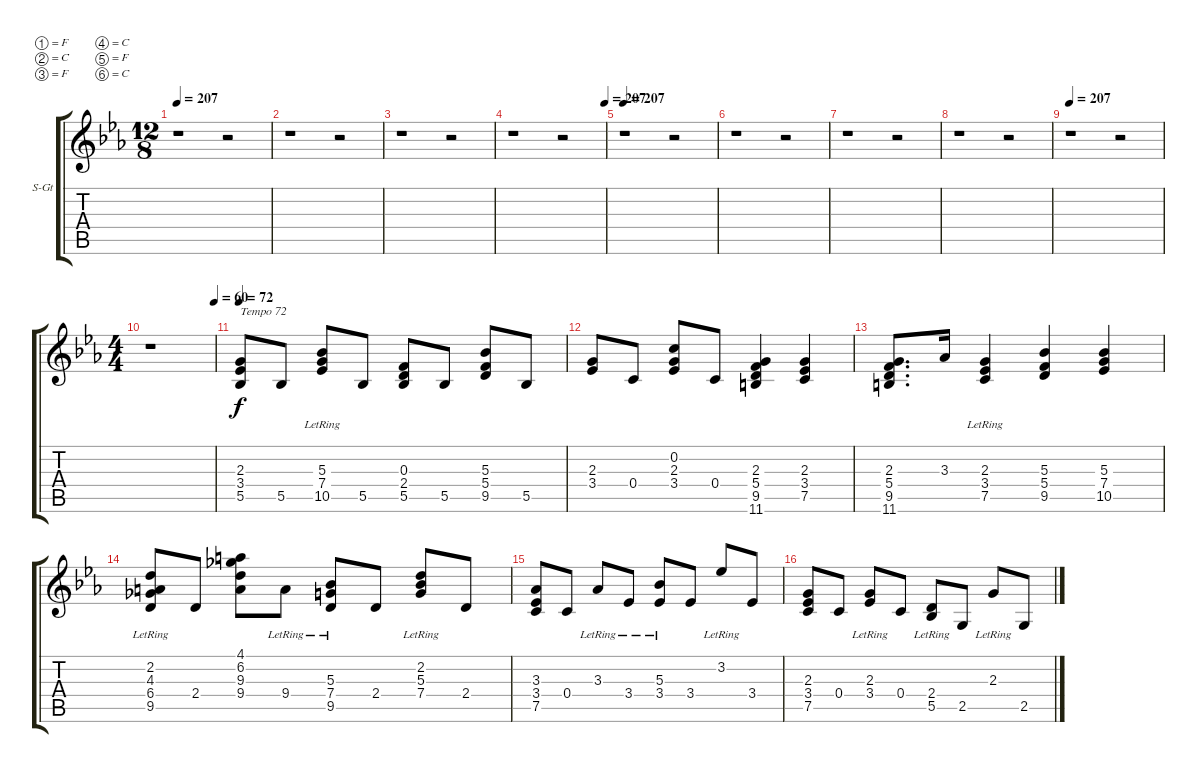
\bracketExtendMode groupsimilarinstruments
\firstSystemTrackNameOrientation horizontal
\otherSystemsTrackNameOrientation horizontal
\track ("Piano (RH) [Print]" "S-Gt") {instrument brightacousticpiano}
\staff {score tabs}
\tuning (F4 C4 F3 C3 F2 C2)
\displaytranspose 12
\ts (12 8)
\tempo 207
\clef g2
\ks eb
r.1{dy f} r.2 |
r.1 r.2 |
r.1 r.2 |
\tempo (207 1)
r.1 r.2 |
\tempo 207
r.1 r.2 |
r.1 r.2 |
r.1 r.2 |
r.1 r.2 |
\tempo 207
r.1 r.2 |
\ts (4 4)
\tempo (60 1)
r.1 |
\tempo 72
(2.3 3.4 5.5).8{txt "Tempo 72"} 5.5.8 (5.3 7.4{lr} 10.5{lr}).8 5.5.8 (0.3 2.4 5.5).8 5.5.8 (5.3 5.4 9.5).8 5.5.8 |
(2.3 3.4).8 0.4.8 (0.2 2.3 3.4).8 0.4.8 (2.3 5.4 9.5 11.6).4 (2.3 3.4 7.5).4 |
(2.3 5.4 9.5 11.6).8{d} 3.3.16 (2.3{lr} 3.4{lr} 7.5).4 (5.3 5.4 9.5).4 (5.3 7.4 10.5).4 |
(2.2 4.3{lr} 6.4{lr} 9.5).8 2.4.8 (4.1 6.2 9.3 9.4).8 9.4{lr}.8 (5.3{lr} 7.4{lr} 9.5).8 2.4.8 (2.2 5.3 7.4{lr}).8 2.4.8 |
(3.3 3.4 7.5).8 0.4.8 3.3{lr}.8 3.4{lr}.8 (5.3{lr} 3.4).8 3.4.8 3.2{lr}.8 3.4.8 |
(2.3 3.4 7.5).8 0.4.8 (2.3{lr} 3.4{lr}).8 0.4.8 (2.4{lr} 5.5).8 2.5.8 2.3{lr}.8 2.5.8
